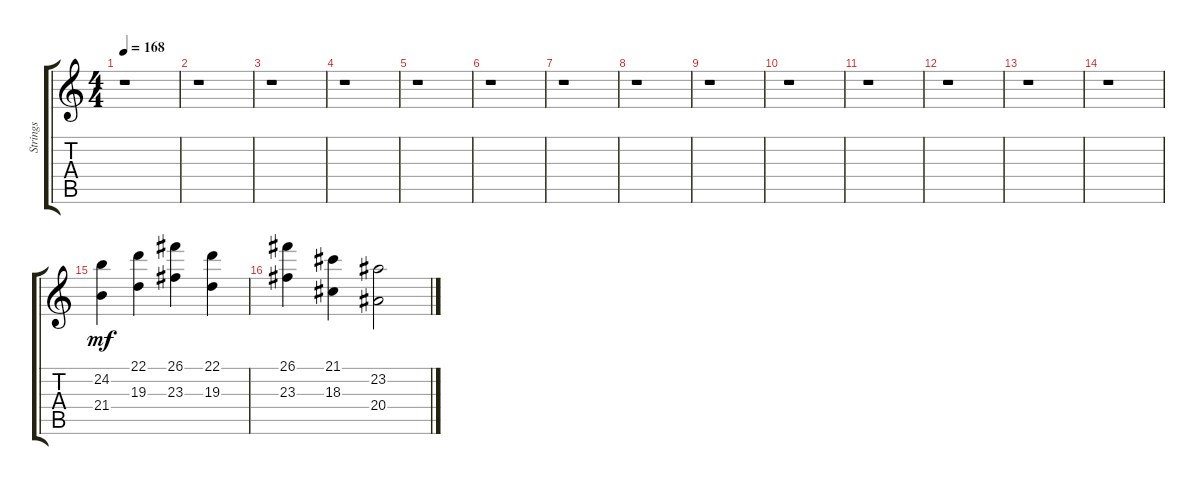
\track ("Strings" "Strings") {instrument stringensemble1}
\staff {score tabs}
\tuning (E4 B3 G3 D3 A2 E2) {hide}
\ts (4 4)
\tempo 168
\clef g2
\ks c
r.1{dy mf} |
r.1 |
r.1 |
r.1 |
r.1 |
r.1 |
r.1 |
r.1 |
r.1 |
r.1 |
r.1 |
r.1 |
r.1 |
r.1 |
(24.2 21.4).4 (22.1 19.3).4 (26.1 23.3).4 (22.1 19.3).4 |
(26.1 23.3).4 (21.1 18.3).4 (23.2 20.4).2
